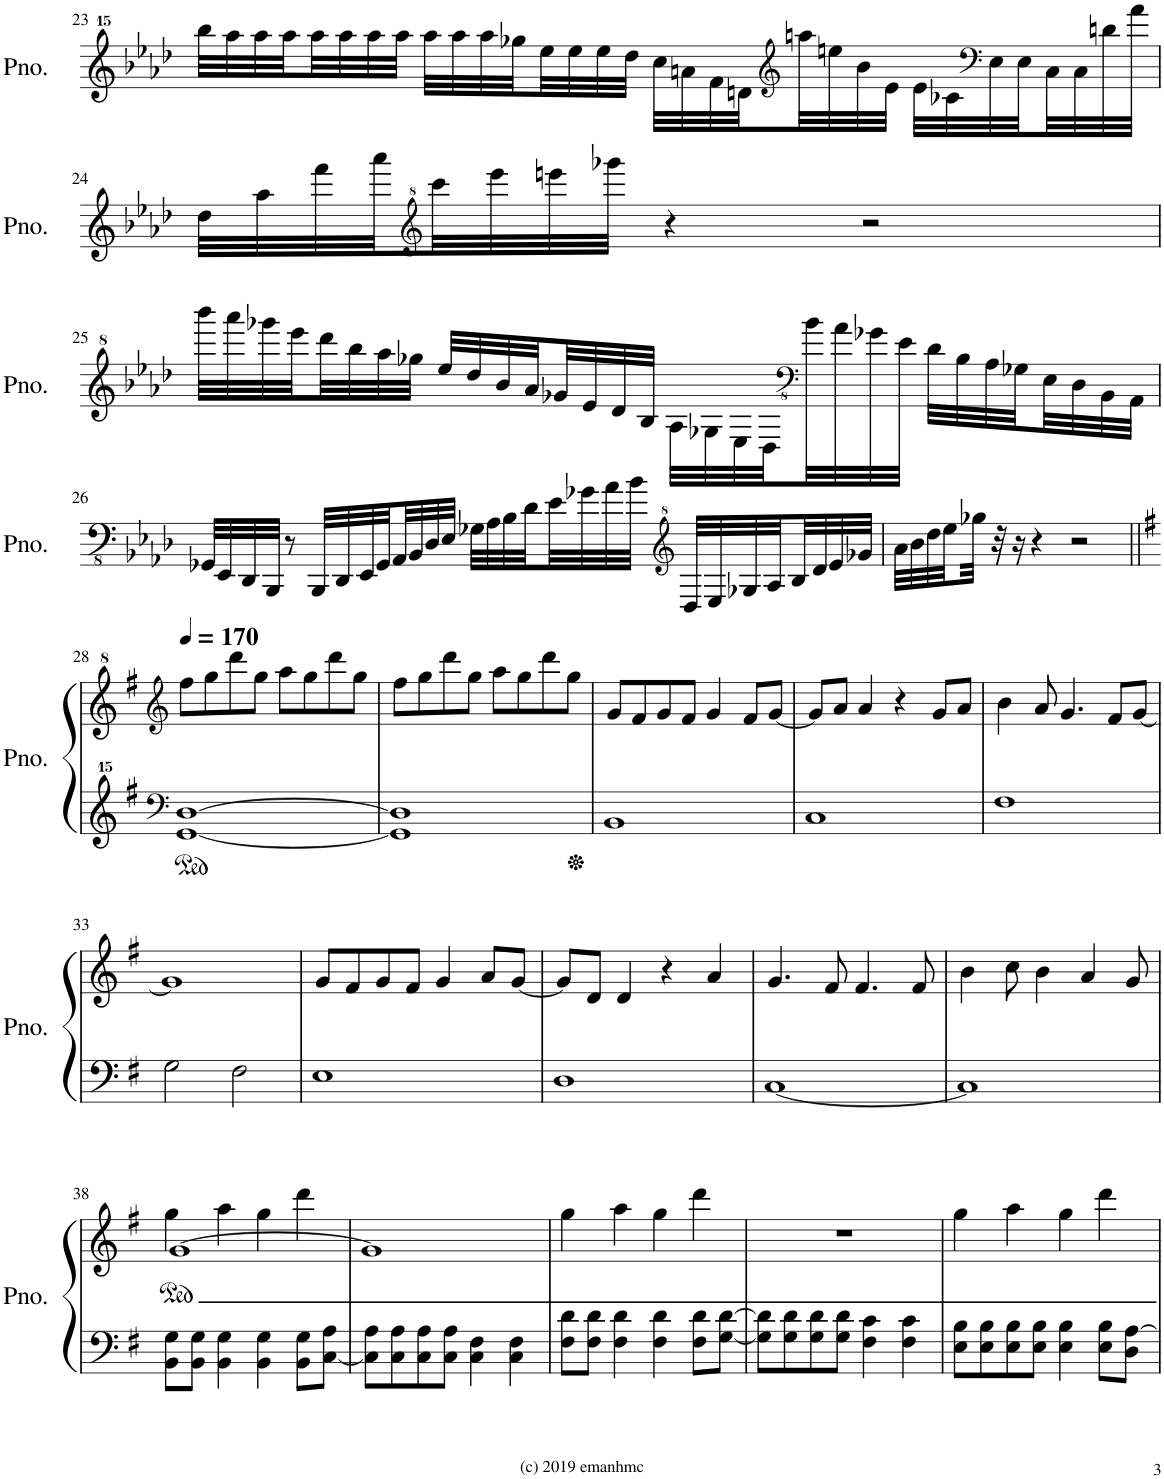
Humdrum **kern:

**kern	**kern
*part1	*part1
*staff2	*staff1
*I"Piano	*
*I'Pno.	*
!!LO:PB:g=z
*clefG^^2	*clefF4
*k[b-e-a-d-]	*k[b-e-a-d-]
*M4/4	*M4/4
*met(c)	*met(c)
=23	=23
1r	32bbbb-\LLL
.	32aaaa-\
.	32aaaa-\
.	32aaaa-\
.	32aaaa-\
.	32aaaa-\
.	32aaaa-\
.	32aaaa-\JJJ
.	32aaaa-\LLL
.	32aaaa-\
.	32aaaa-\
.	32gggg-X\
.	32eeee-\
.	32eeee-\
.	32eeee-\
.	32dddd-\JJJ
.	32cccc\LLL
.	32aaan\
.	32fff\
.	32dddn\
*	*clefG2
.	32aan\
.	32een\
.	32b-\
.	32e-\JJJ
.	32e-\LLL
.	32c-X\
*	*clefF4
.	32E-\
.	32E-\
.	32C\
.	32C\
.	32dn\
.	32a-\JJJ
!!LO:LB:g=z
=24	=24
1r	32dd-\LLL
.	32aa-\
.	32fff\
.	32aaa-\
*	*clefG^2
.	32cccc\
.	32eeee-\
.	32eeeen\
.	32gggg-X\JJJ
.	4r
.	2r
!!LO:LB:g=z
=25	=25
1r	32bbbb-\LLL
.	32aaaa-\
.	32gggg-X\
.	32eeee-\
.	32dddd-\
.	32bbb-\
.	32aaa-\
.	32ggg-X\JJJ
.	32eee-/LLL
.	32ddd-/
.	32bb-/
.	32aa-/
.	32gg-X/
.	32ee-/
.	32dd-/
.	32b-/JJJ
.	32a-\LLL
.	32g-X\
.	32e-\
.	32d-\
*	*clefFv4
.	32B-\
.	32A-\
.	32G-X\
.	32E-\JJJ
.	32D-\LLL
.	32BB-\
.	32AA-\
.	32GG-X\
.	32EE-\
.	32DD-\
.	32BBB-\
.	32AAA-\JJJ
!!LO:LB:g=z
=26	=26
1r	32GGG-X/LLL
.	32EEE-/
.	32DDD-/
.	32BBBB-/JJJ
.	8r
.	32BBBB-/LLL
.	32DDD-/
.	32EEE-/
.	32GGG-/
.	32AAA-/
.	32BBB-/
.	32DD-/
.	32EE-/JJJ
.	32GG-X\LLL
.	32AA-\
.	32BB-\
.	32D-\
.	32E-\
.	32G-X\
.	32A-\
.	32B-\JJJ
*	*clefG^2
.	32d-/LLL
.	32e-/
.	32g-X/
.	32a-/
.	32b-/
.	32dd-/
.	32ee-/
.	32gg-X/JJJ
=27	=27
1r	32aa-\LLL
.	32bb-\
.	32ddd-\
.	32eee-\
.	32ggg-X\JJJ
.	32r
.	16r
.	4r
.	2r
!!LO:LB:g=z
=28||	=28||
*clefF4	*clefG2
*k[f#]	*k[f#]
[1GG [1D	8ff#\L
.	8gg\
.	8ddd\
.	8gg\J
.	8aa\L
.	8gg\
.	8ddd\
.	8gg\J
=29	=29
1GG] 1D]	8ff#\L
.	8gg\
.	8ddd\
.	8gg\J
.	8aa\L
.	8gg\
.	8ddd\
.	8gg\J
=30	=30
1BB	8g/L
.	8f#/
.	8g/
.	8f#/J
.	4g/
.	8f#/L
.	[8g/J
=31	=31
1C	8g/L]
.	8a/J
.	4a/
.	4r
.	8g/L
.	8a/J
=32	=32
1F#	4b\
.	8a/
.	4.g/
.	8f#/L
.	[8g/J
!!LO:LB:g=z
=33	=33
2G\	1g]
2F#\	.
=34	=34
1E	8g/L
.	8f#/
.	8g/
.	8f#/J
.	4g/
.	8a/L
.	[8g/J
=35	=35
1D	8g/L]
.	8d/J
.	4d/
.	4r
.	4a/
=36	=36
[1C	4.g/
.	8f#/
.	4.f#/
.	8f#/
=37	=37
1C]	4b\
.	8cc\
.	4b\
.	4a/
.	8g/
!!LO:LB:g=z
=38	=38
*	*^
8BB\ 8G\L	[1g	4gg\
8BB\ 8G\J	.	.
4BB\ 4G\	.	4aa\
4BB\ 4G\	.	4gg\
8BB\ 8G\L	.	4ddd\
[8C\ 8A\J	.	.
*	*v	*v
=39	=39
8C\] 8A\L	1g]
8C\ 8A\	.
8C\ 8A\	.
8C\ 8A\J	.
4C\ 4F#\	.
4C\ 4F#\	.
=40	=40
8F#\ 8d\L	4gg\
8F#\ 8d\J	.
4F#\ 4d\	4aa\
4F#\ 4d\	4gg\
8F#\ 8d\L	4ddd\
[8G\ [8d\J	.
=41	=41
8G\] 8d\]L	1r
8G\ 8d\	.
8G\ 8d\	.
8G\ 8d\J	.
4F#\ 4c\	.
4F#\ 4c\	.
=42	=42
8E\ 8B\L	4gg\
8E\ 8B\	.
8E\ 8B\	4aa\
8E\ 8B\J	.
4E\ 4B\	4gg\
8E\ 8B\L	4ddd\
8D\ [8A\J	.
=	=
*-	*-
